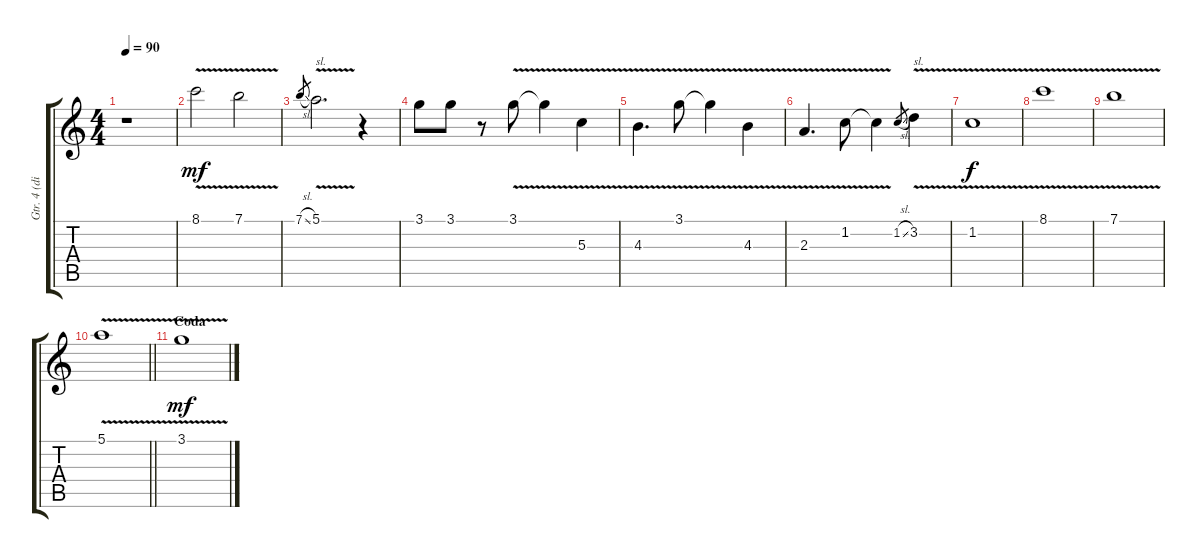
\track ("Gtr. 4 (dist.)" "Gtr. 4 (di") {instrument distortionguitar}
\staff {score tabs}
\tuning (E4 B3 G3 D3 A2 E2) {hide}
\ts (4 4)
\tempo 90
\clef g2
\ks c
r.1{dy mf} |
8.1{v}.2 7.1{v}.2 |
7.1{sl}.8{gr} 5.1{v}.2{d txt "sl."} r.4 |
3.1.8 3.1.8 r.8 3.1{v}.8 3.1{t}.4 5.3{v}.4 |
4.3{v}.4{d} 3.1{v}.8 3.1{t}.4 4.3{v}.4 |
2.3{v}.4{d} 1.2{v}.8 1.2{t}.4 1.2{sl}.8{gr} 3.2{v}.4{txt "sl."} |
1.2{v}.1{dy f} |
8.1{v}.1 |
7.1{v}.1 |
\barLineRight lightlight
5.1{v}.1 |
\section ("" "Coda")
3.1{v}.1{dy mf}
